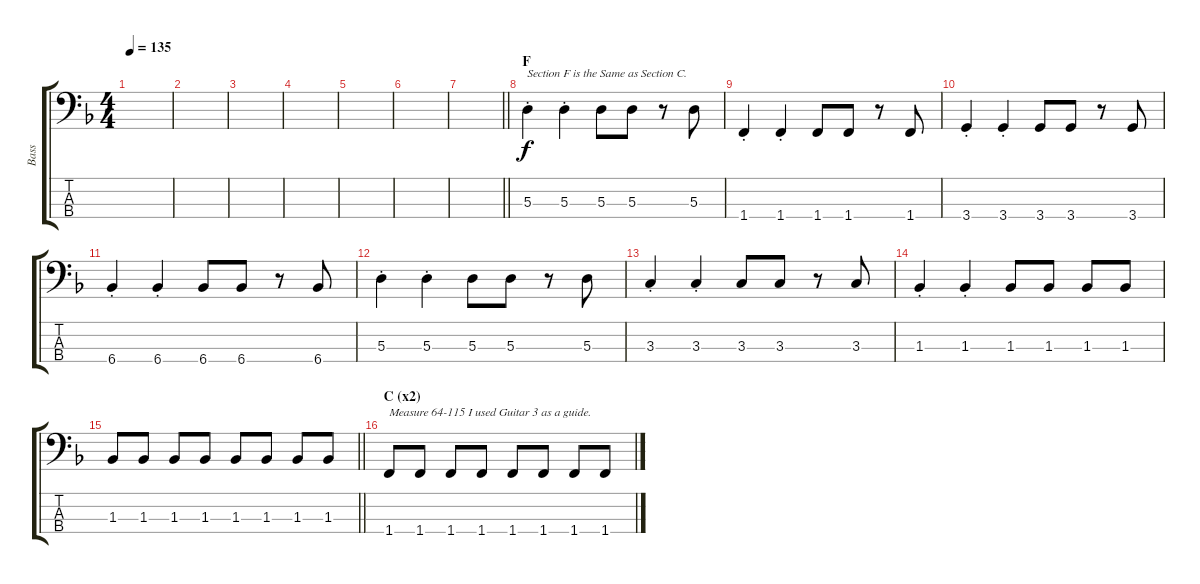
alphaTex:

\track ("Bass" "Bass") {instrument electricbassfinger}
\staff {score tabs}
\tuning (G2 D2 A1 E1) {hide}
\ts (4 4)
\tempo 135
\clef f4
\ks f
|
|
|
|
|
|
\barLineRight lightlight
|
\section ("" "F")
5.3{st}.4{txt "Section F is the Same as Section C."} 5.3{st}.4 5.3.8 5.3.8 r.8 5.3.8 |
1.4{st}.4 1.4{st}.4 1.4.8 1.4.8 r.8 1.4.8 |
3.4{st}.4 3.4{st}.4 3.4.8 3.4.8 r.8 3.4.8 |
6.4{st}.4 6.4{st}.4 6.4.8 6.4.8 r.8 6.4.8 |
5.3{st}.4 5.3{st}.4 5.3.8 5.3.8 r.8 5.3.8 |
3.3{st}.4 3.3{st}.4 3.3.8 3.3.8 r.8 3.3.8 |
1.3{st}.4 1.3{st}.4 1.3.8 1.3.8 1.3.8 1.3.8 |
\barLineRight lightlight
1.3.8 1.3.8 1.3.8 1.3.8 1.3.8 1.3.8 1.3.8 1.3.8 |
\section ("" "C (x2)")
1.4.8{txt "Measure 64-115 I used Guitar 3 as a guide."} 1.4.8 1.4.8 1.4.8 1.4.8 1.4.8 1.4.8 1.4.8
